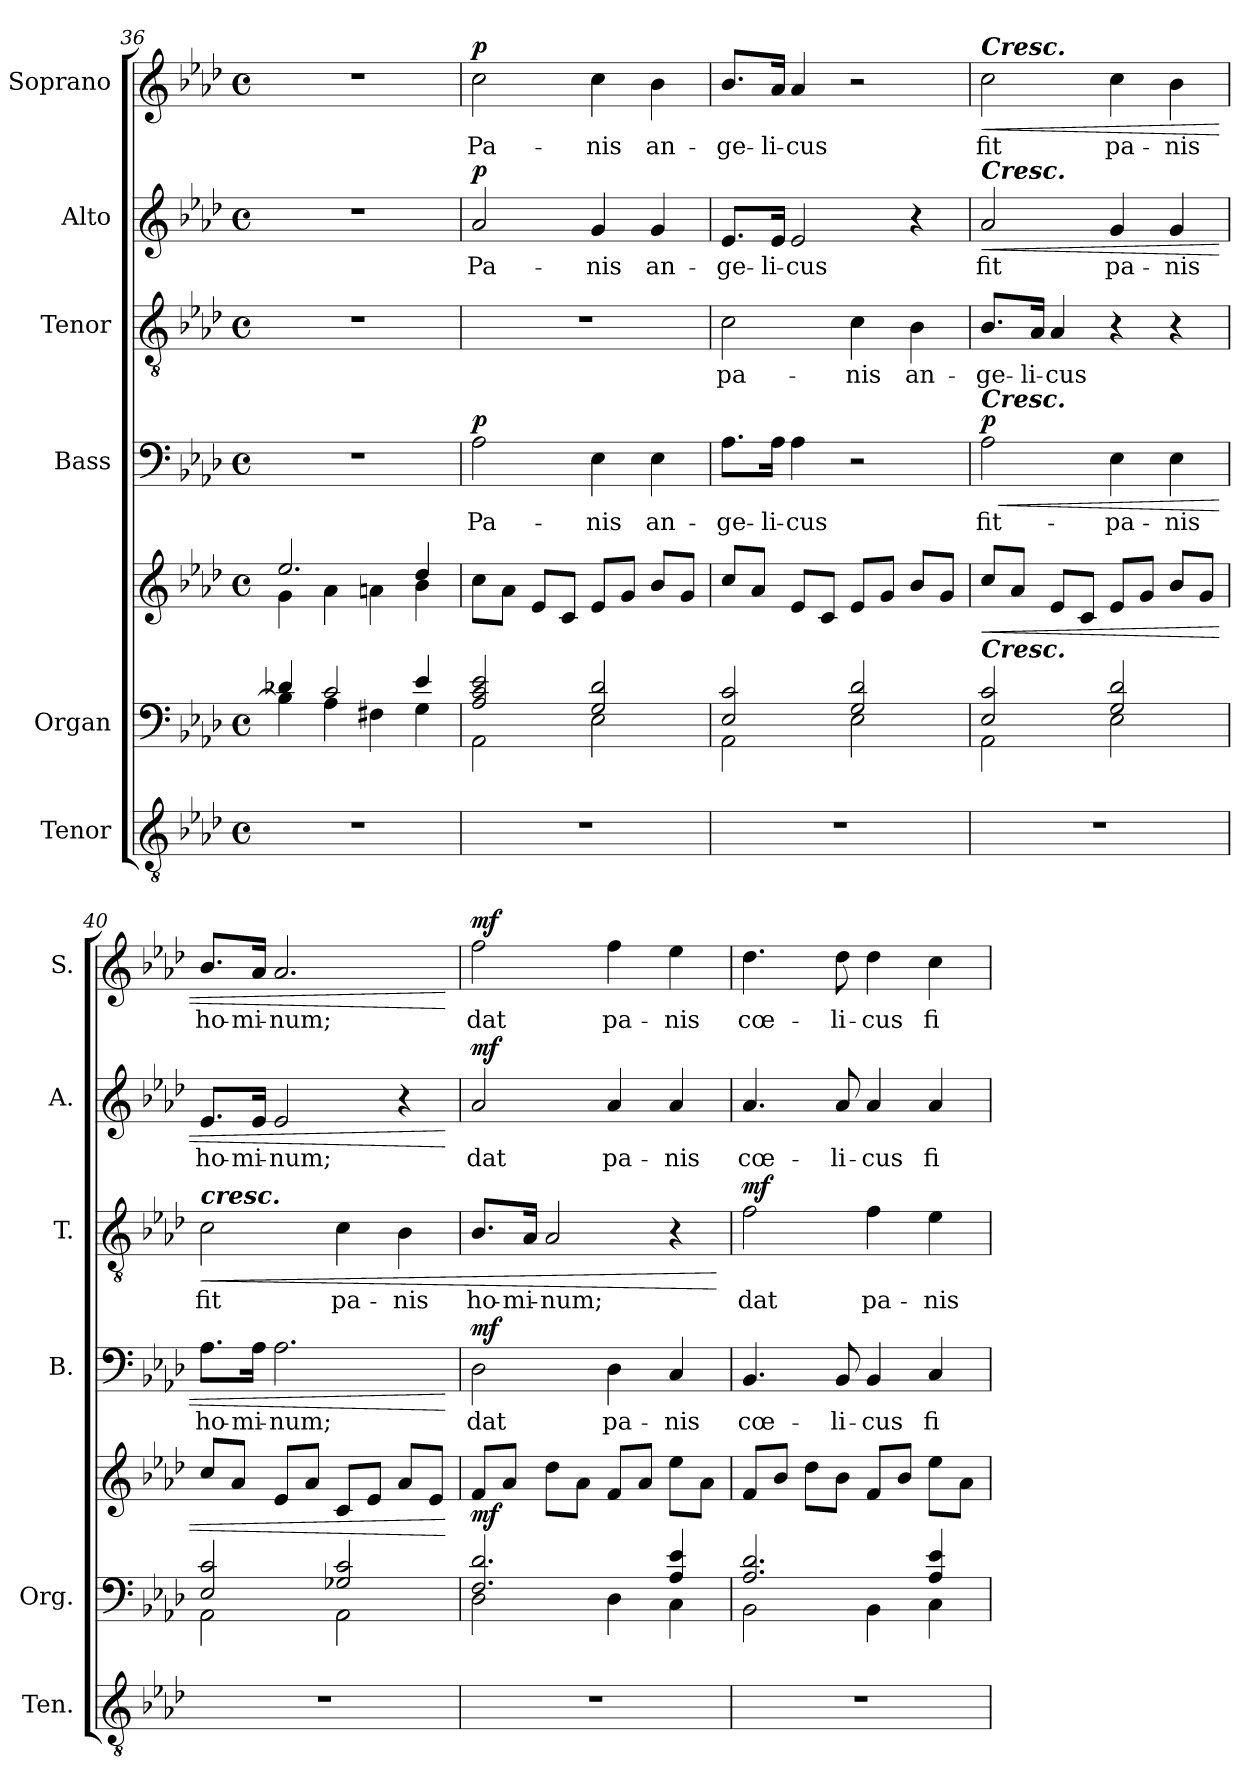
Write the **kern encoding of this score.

**kern	**kern	**kern	**dynam	**kern	**text	**dynam	**kern	**text	**dynam	**kern	**text	**dynam	**kern	**text	**dynam
*part6	*part5	*part5	*part5	*part4	*part4	*part4	*part3	*part3	*part3	*part2	*part2	*part2	*part1	*part1	*part1
*staff7	*staff6	*staff5	*staff5/6	*staff4	*staff4	*staff4	*staff3	*staff3	*staff3	*staff2	*staff2	*staff2	*staff1	*staff1	*staff1
*I"Tenor	*I"Organ	*	*	*I"Bass	*	*	*I"Tenor	*	*	*I"Alto	*	*	*I"Soprano	*	*
*I'Ten.	*I'Org.	*	*	*I'B.	*	*	*I'T.	*	*	*I'A.	*	*	*I'S.	*	*
*clefGv2	*clefF4	*clefG2	*	*clefF4	*	*	*clefGv2	*	*	*clefG2	*	*	*clefG2	*	*
*k[b-e-a-d-]	*k[b-e-a-d-]	*k[b-e-a-d-]	*	*k[b-e-a-d-]	*	*	*k[b-e-a-d-]	*	*	*k[b-e-a-d-]	*	*	*k[b-e-a-d-]	*	*
*M4/4	*M4/4	*M4/4	*	*M4/4	*	*	*M4/4	*	*	*M4/4	*	*	*M4/4	*	*
*met(c)	*met(c)	*met(c)	*	*met(c)	*	*	*met(c)	*	*	*met(c)	*	*	*met(c)	*	*
=36	=36	=36	=36	=36	=36	=36	=36	=36	=36	=36	=36	=36	=36	=36	=36
*	*^	*^	*	*	*	*	*	*	*	*	*	*	*	*	*
1r	4d-X/	4B-\]	2.ee-/	4g\	.	1r	.	.	1r	.	.	1r	.	.	1r	.	.
.	2c/	4A-\	.	4a-\	.	.	.	.	.	.	.	.	.	.	.	.	.
.	.	4F#X\	.	4an\	.	.	.	.	.	.	.	.	.	.	.	.	.
.	4e-/	4G\	4dd-/	4b-\	.	.	.	.	.	.	.	.	.	.	.	.	.
!!LO:LB:g=z
=37	=37	=37	=37	=37	=37	=37	=37	=37	=37	=37	=37	=37	=37	=37	=37	=37	=37
!	!	!	!	!	!	!	!LO:LY:b	!LO:DY:b	!	!	!	!	!LO:LY:b	!LO:DY:b	!	!LO:LY:b	!LO:DY:b
*	*	*	*v	*v	*	*	*	*	*	*	*	*	*	*	*	*	*
1r	2A-/ 2c/ 2e-/	2AA-\	8cc\L	.	2A-!\	Pa-	p	1r	.	.	2a-!/	Pa-	p	2cc!\	Pa-	p
.	.	.	8a-\J	.	.	.	.	.	.	.	.	.	.	.	.	.
.	.	.	8e-/L	.	.	.	.	.	.	.	.	.	.	.	.	.
.	.	.	8c/J	.	.	.	.	.	.	.	.	.	.	.	.	.
!	!	!	!	!	!	!LO:LY:b	!	!	!	!	!	!LO:LY:b	!	!	!LO:LY:b	!
.	2G/ 2d-/	2E-\	8e-/L	.	4E-!\	-nis	.	.	.	.	4g!/	-nis	.	4cc!\	-nis	.
.	.	.	8g/J	.	.	.	.	.	.	.	.	.	.	.	.	.
!	!	!	!	!	!	!LO:LY:b	!	!	!	!	!	!LO:LY:b	!	!	!LO:LY:b	!
.	.	.	8b-/L	.	4E-!\	an-	.	.	.	.	4g!/	an-	.	4b-!\	an-	.
.	.	.	8g/J	.	.	.	.	.	.	.	.	.	.	.	.	.
=38	=38	=38	=38	=38	=38	=38	=38	=38	=38	=38	=38	=38	=38	=38	=38	=38
!	!	!	!	!	!	!LO:LY:b	!	!	!LO:LY:b	!	!	!LO:LY:b	!	!	!LO:LY:b	!
1r	2E-/ 2c/	2AA-\	8cc/L	.	8.A-!\L	-ge-	.	2c!\	pa-	.	8.e-!/L	-ge-	.	8.b-!/L	-ge-	.
.	.	.	8a-/J	.	.	.	.	.	.	.	.	.	.	.	.	.
!	!	!	!	!	!	!LO:LY:b	!	!	!	!	!	!LO:LY:b	!	!	!LO:LY:b	!
.	.	.	.	.	16A-!\Jk	-li-	.	.	.	.	16e-!/Jk	-li-	.	16a-!/Jk	-li-	.
!	!	!	!	!	!	!LO:LY:b	!	!	!	!	!	!LO:LY:b	!	!	!LO:LY:b	!
.	.	.	8e-/L	.	4A-!\	-cus	.	.	.	.	2e-!/	-cus	.	4a-!/	-cus	.
.	.	.	8c/J	.	.	.	.	.	.	.	.	.	.	.	.	.
!	!	!	!	!	!	!	!	!	!LO:LY:b	!	!	!	!	!	!	!
.	2G/ 2d-/	2E-\	8e-/L	.	2r	.	.	4c!\	-nis	.	.	.	.	2r	.	.
.	.	.	8g/J	.	.	.	.	.	.	.	.	.	.	.	.	.
!	!	!	!	!	!	!	!	!	!LO:LY:b	!	!	!	!	!	!	!
.	.	.	8b-/L	.	.	.	.	4B-!\	an-	.	4r	.	.	.	.	.
.	.	.	8g/J	.	.	.	.	.	.	.	.	.	.	.	.	.
=39	=39	=39	=39	=39	=39	=39	=39	=39	=39	=39	=39	=39	=39	=39	=39	=39
!	!	!	!	!	!	!	!	!	!	!	!	!	!	!LO:TX:a:Bi:t=Cresc.	!	!
!	!	!	!	!	!	!	!	!	!	!	!LO:TX:a:Bi:t=Cresc.	!	!	!	!	!
!	!	!	!	!	!LO:TX:a:Bi:t=Cresc.	!	!	!	!	!	!	!	!	!	!	!
!	!LO:TX:a:Bi:t=Cresc.	!	!	!	!	!	!	!	!	!	!	!	!	!	!	!
!	!	!	!	!LO:HP:b	!	!LO:LY:b	!LO:HP:b	!	!LO:LY:b	!	!	!LO:LY:b	!LO:HP:b	!	!LO:LY:b	!LO:HP:b
!	!	!	!	!	!	!	!LO:DY:n=1:b	!	!	!	!	!	!	!	!	!
1r	2E-/ 2c/	2AA-\	8cc/L	<	2A-!\	fit-	< p	8.B-!/L	-ge-	.	2a-!/	fit	<	2cc!\	fit	<
.	.	.	8a-/J	.	.	.	.	.	.	.	.	.	.	.	.	.
!	!	!	!	!	!	!	!	!	!LO:LY:b	!	!	!	!	!	!	!
.	.	.	.	.	.	.	.	16A-!/Jk	-li-	.	.	.	.	.	.	.
!	!	!	!	!	!	!	!	!	!LO:LY:b	!	!	!	!	!	!	!
.	.	.	8e-/L	.	.	.	.	4A-!/	-cus	.	.	.	.	.	.	.
.	.	.	8c/J	.	.	.	.	.	.	.	.	.	.	.	.	.
!	!	!	!	!	!	!LO:LY:b	!	!	!	!	!	!LO:LY:b	!	!	!LO:LY:b	!
.	2G/ 2d-/	2E-\	8e-/L	.	4E-!\	-pa-	.	4r	.	.	4g!/	pa-	.	4cc!\	pa-	.
.	.	.	8g/J	.	.	.	.	.	.	.	.	.	.	.	.	.
!	!	!	!	!	!	!LO:LY:b	!	!	!	!	!	!LO:LY:b	!	!	!LO:LY:b	!
.	.	.	8b-/L	.	4E-!\	-nis	.	4r	.	.	4g!/	-nis	.	4b-!\	-nis	.
.	.	.	8g/J	.	.	.	.	.	.	.	.	.	.	.	.	.
=40	=40	=40	=40	=40	=40	=40	=40	=40	=40	=40	=40	=40	=40	=40	=40	=40
!	!	!	!	!	!	!	!	!LO:TX:a:Bi:t=cresc.	!	!	!	!	!	!	!	!
!	!	!	!	!	!	!LO:LY:b	!	!	!LO:LY:b	!LO:HP:b	!	!LO:LY:b	!	!	!LO:LY:b	!
1r	2E-/ 2c/	2AA-\	8cc/L	.	8.A-!\L	ho-	.	2c!\	fit	<	8.e-!/L	ho-	.	8.b-!/L	ho-	.
.	.	.	8a-/J	.	.	.	.	.	.	.	.	.	.	.	.	.
!	!	!	!	!	!	!LO:LY:b	!	!	!	!	!	!LO:LY:b	!	!	!LO:LY:b	!
.	.	.	.	.	16A-!\Jk	-mi-	.	.	.	.	16e-!/Jk	-mi-	.	16a-!/Jk	-mi-	.
!	!	!	!	!	!	!LO:LY:b	!	!	!	!	!	!LO:LY:b	!	!	!LO:LY:b	!
.	.	.	8e-/L	.	2.A-!\	-num;	.	.	.	.	2e-!/	-num;	.	2.a-!/	-num;	.
.	.	.	8a-/J	.	.	.	.	.	.	.	.	.	.	.	.	.
!	!	!	!	!	!	!	!	!	!LO:LY:b	!	!	!	!	!	!	!
.	2G-X/ 2c/	2AA-\	8c/L	.	.	.	.	4c!\	pa-	.	.	.	.	.	.	.
.	.	.	8e-/J	.	.	.	.	.	.	.	.	.	.	.	.	.
!	!	!	!	!	!	!	!	!	!LO:LY:b	!	!	!	!	!	!	!
.	.	.	8a-/L	.	.	.	.	4B-!\	-nis	.	4r	.	.	.	.	.
.	.	.	8e-/J	.	.	.	.	.	.	.	.	.	.	.	.	.
*	*v	*v	*	*	*	*	*	*	*	*	*	*	*	*	*	*
.	.	.	[	.	.	[	.	.	.	.	.	[	.	.	[
!!LO:PB:g=z
=41	=41	=41	=41	=41	=41	=41	=41	=41	=41	=41	=41	=41	=41	=41	=41
*	*^	*	*	*	*	*	*	*	*	*	*	*	*	*	*
!	!	!	!	!LO:DY:b	!	!LO:LY:b	!LO:DY:b	!	!LO:LY:b	!	!	!LO:LY:b	!LO:DY:b	!	!LO:LY:b	!LO:DY:b
1r	2.F/ 2.d-/	2D-\	8f/L	mf	2D-!\	dat	mf	8.B-!/L	ho-	.	2a-!/	dat	mf	2ff!\	dat	mf
.	.	.	8a-/J	.	.	.	.	.	.	.	.	.	.	.	.	.
!	!	!	!	!	!	!	!	!	!LO:LY:b	!	!	!	!	!	!	!
.	.	.	.	.	.	.	.	16A-!/Jk	-mi-	.	.	.	.	.	.	.
!	!	!	!	!	!	!	!	!	!LO:LY:b	!	!	!	!	!	!	!
.	.	.	8dd-\L	.	.	.	.	2A-!/	-num;	.	.	.	.	.	.	.
.	.	.	8a-\J	.	.	.	.	.	.	.	.	.	.	.	.	.
!	!	!	!	!	!	!LO:LY:b	!	!	!	!	!	!LO:LY:b	!	!	!LO:LY:b	!
.	.	4D-\	8f/L	.	4D-!\	pa-	.	.	.	.	4a-!/	pa-	.	4ff!\	pa-	.
.	.	.	8a-/J	.	.	.	.	.	.	.	.	.	.	.	.	.
!	!	!	!	!	!	!LO:LY:b	!	!	!	!	!	!LO:LY:b	!	!	!LO:LY:b	!
.	4A-/ 4e-/	4C\	8ee-\L	.	4C!/	-nis	.	4r	.	.	4a-!/	-nis	.	4ee-!\	-nis	.
.	.	.	8a-\J	.	.	.	.	.	.	.	.	.	.	.	.	.
*	*v	*v	*	*	*	*	*	*	*	*	*	*	*	*	*	*
.	.	.	.	.	.	.	.	.	[	.	.	.	.	.	.
=42	=42	=42	=42	=42	=42	=42	=42	=42	=42	=42	=42	=42	=42	=42	=42
*	*^	*	*	*	*	*	*	*	*	*	*	*	*	*	*
!	!	!	!	!	!	!LO:LY:b	!	!	!LO:LY:b	!LO:DY:b	!	!LO:LY:b	!	!	!LO:LY:b	!
1r	2.A-/ 2.d-/	2BB-\	8f/L	.	4.BB-!/	cœ-	.	2f!\	dat	mf	4.a-!/	cœ-	.	4.dd-!\	cœ-	.
.	.	.	8b-/J	.	.	.	.	.	.	.	.	.	.	.	.	.
.	.	.	8dd-\L	.	.	.	.	.	.	.	.	.	.	.	.	.
!	!	!	!	!	!	!LO:LY:b	!	!	!	!	!	!LO:LY:b	!	!	!LO:LY:b	!
.	.	.	8b-\J	.	8BB-!/	-li-	.	.	.	.	8a-!/	-li-	.	8dd-!\	-li-	.
!	!	!	!	!	!	!LO:LY:b	!	!	!LO:LY:b	!	!	!LO:LY:b	!	!	!LO:LY:b	!
.	.	4BB-\	8f/L	.	4BB-!/	-cus	.	4f!\	pa-	.	4a-!/	-cus	.	4dd-!\	-cus	.
.	.	.	8b-/J	.	.	.	.	.	.	.	.	.	.	.	.	.
!	!	!	!	!	!	!LO:LY:b	!	!	!LO:LY:b	!	!	!LO:LY:b	!	!	!LO:LY:b	!
.	4A-/ 4e-/	4C\	8ee-\L	.	4C!/	fi-	.	4e-!\	-nis	.	4a-!/	fi-	.	4cc!\	fi-	.
.	.	.	8a-\J	.	.	.	.	.	.	.	.	.	.	.	.	.
*	*v	*v	*	*	*	*	*	*	*	*	*	*	*	*	*	*
=	=	=	=	=	=	=	=	=	=	=	=	=	=	=	=
*-	*-	*-	*-	*-	*-	*-	*-	*-	*-	*-	*-	*-	*-	*-	*-
